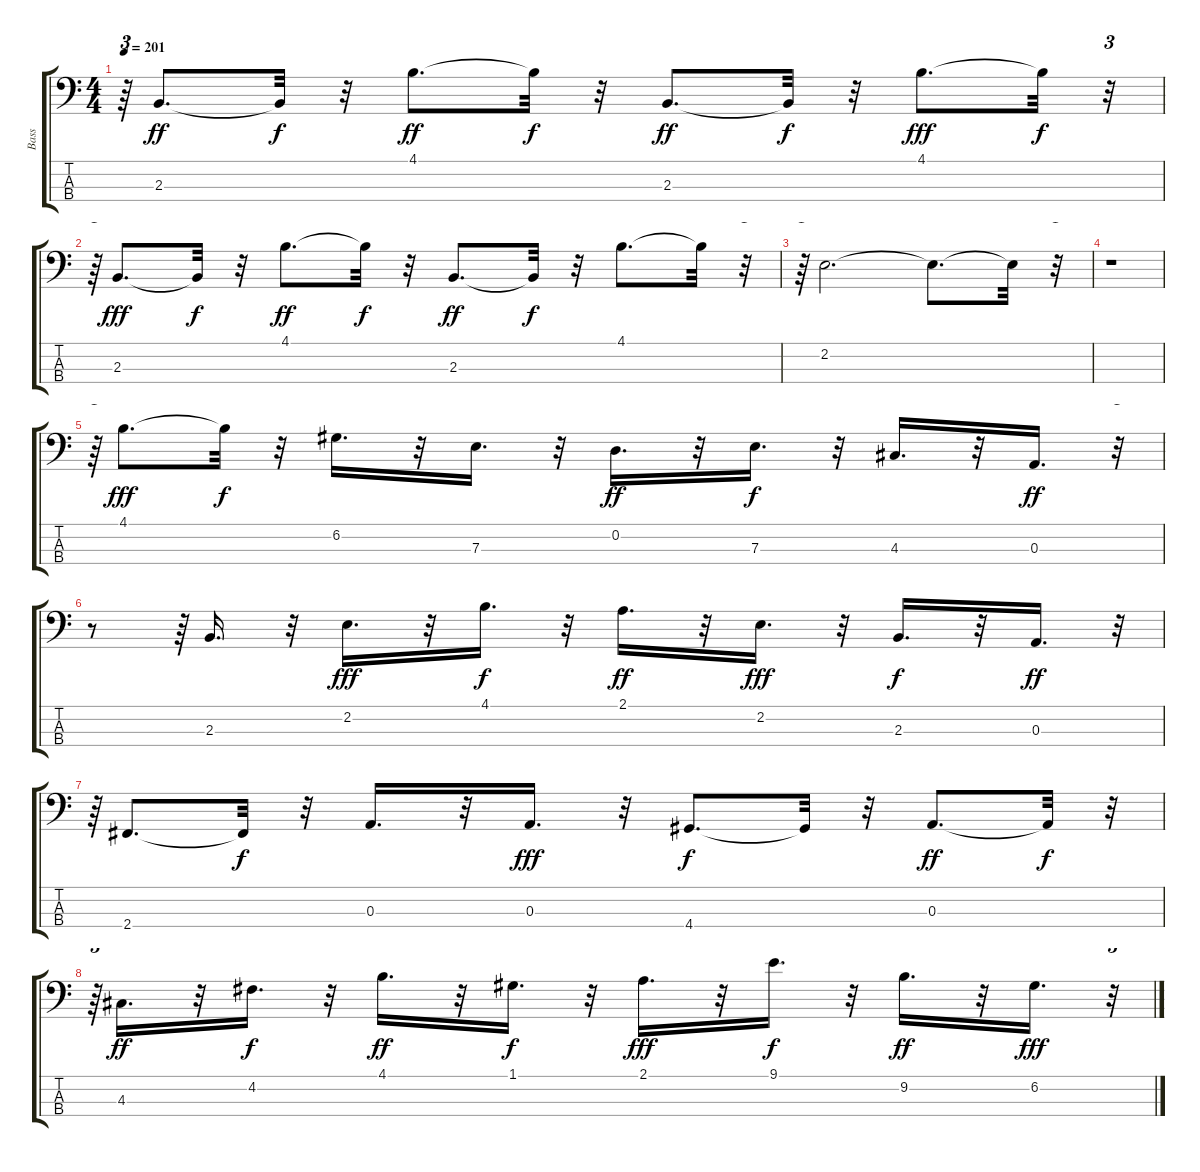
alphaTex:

\track ("Bass" "Bass") {instrument slapbass2}
\staff {score tabs}
\tuning (G2 D2 A1 E1) {hide}
\ts (4 4)
\tempo 201
\clef f4
\ks c
r.64{tu (3 2) dy f} 2.3.8{d dy ff} 2.3{t}.32{dy f} r.32 4.1.8{d dy ff} 4.1{t}.32{dy f} r.32 2.3.8{d dy ff} 2.3{t}.32{dy f} r.32 4.1.8{d dy fff} 4.1{t}.32{dy f} r.32{tu (3 2)} |
r.64{tu (3 2)} 2.3.8{d dy fff} 2.3{t}.32{dy f} r.32 4.1.8{d dy ff} 4.1{t}.32{dy f} r.32 2.3.8{d dy ff} 2.3{t}.32{dy f} r.32 4.1.8{d} 4.1{t}.32 r.32{tu (3 2)} |
r.64{tu (3 2)} 2.2.2{d} 2.2{t}.8{d} 2.2{t}.32 r.32{tu (3 2)} |
r.1 |
r.64{tu (3 2)} 4.1.8{d dy fff} 4.1{t}.32{dy f} r.32 6.2.16{d} r.32 7.3.16{d} r.32 0.2.16{d dy ff} r.32 7.3.16{d dy f} r.32 4.3.16{d} r.32 0.3.16{d dy ff} r.32{tu (3 2)} |
r.8 r.64{tu (3 2)} 2.3.16{d} r.32 2.2.16{d dy fff} r.32 4.1.16{d dy f} r.32 2.1.16{d dy ff} r.32 2.2.16{d dy fff} r.32 2.3.16{d dy f} r.32 0.3.16{d dy ff} r.32{tu (3 2)} |
r.64{tu (3 2)} 2.4.8{d} 2.4{t}.32{dy f} r.32 0.3.16{d} r.32 0.3.16{d dy fff} r.32 4.4.8{d dy f} 4.4{t}.32 r.32 0.3.8{d dy ff} 0.3{t}.32{dy f} r.32{tu (3 2)} |
r.64{tu (3 2)} 4.3.16{d dy ff} r.32 4.2.16{d dy f} r.32 4.1.16{d dy ff} r.32 1.1.16{d dy f} r.32 2.1.16{d dy fff} r.32 9.1.16{d dy f} r.32 9.2.16{d dy ff} r.32 6.2.16{d dy fff} r.32{tu (3 2)}
